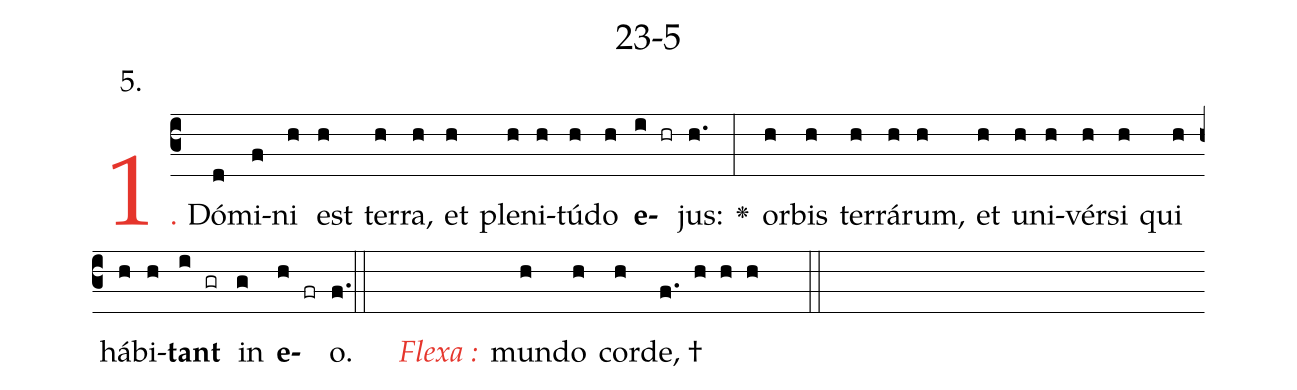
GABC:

name: 23-5;
annotation: 5.;
%%
(c3)<c>1.</c> Dó(d)mi(f)ni(h) est(h) ter(h)ra,(h) et(h) ple(h)ni(h)tú(h)do(h) <b>e</b>(i hr)jus:(h.) <v>\greheightstar</v>(:) or(h)bis(h) ter(h)rá(h)rum,(h) et(h) u(h)ni(h)vér(h)si(h) qui(h) há(h)bi(h)<b>tant</b>(i gr) in(g) <b>e</b>(h fr)o.(f.) (::   )
<i><c>Flexa :</c></i>(   )  mun(h)do(h) cor(h)de, †(f. h h h  ::)

%E(h) u(h) o(i) u(g) a(h) e.(f.) (::)
